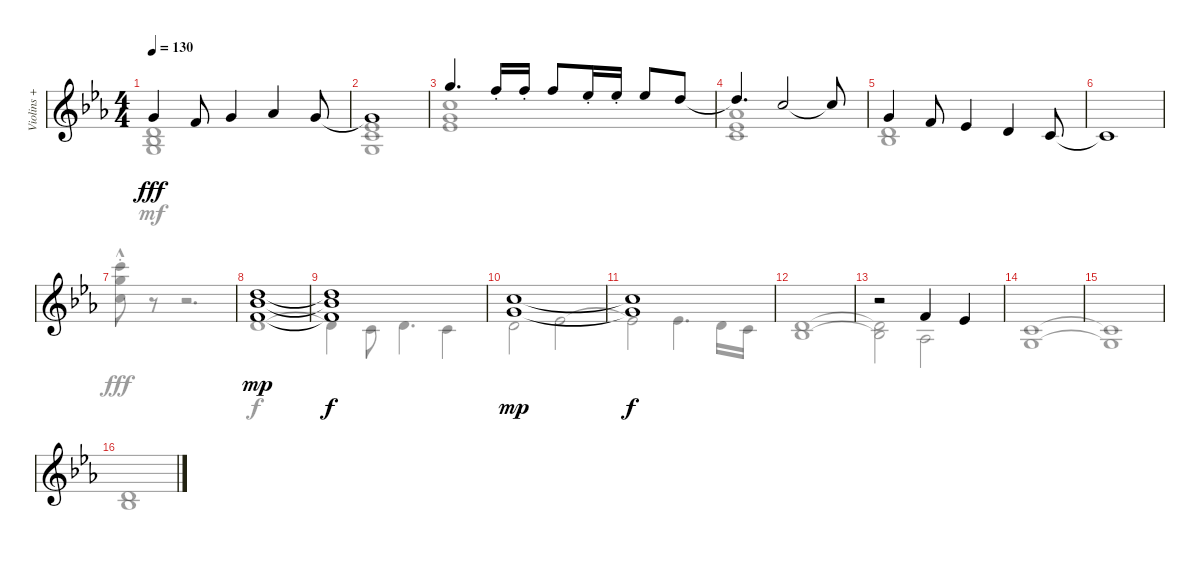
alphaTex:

\track ("Violins + Violas" "Violins + ") {instrument stringensemble1}
\staff {score}
\tuning (E4 B3 G3 D3 A2 E2) {hide}
\voice
\ts (4 4)
\tempo 130
\clef g2
\ks cminor
3.1.4{dy fff} 1.1.8 3.1.4 4.1.4 3.1.8 |
3.1{t}.1 |
15.1.4{d} 13.1{st}.16 13.1{st}.16 13.1.8 11.1{st}.16 11.1{st}.16 11.1.8 10.1.8 |
10.1{t}.4{d} 8.1.2 8.1{t}.8 |
3.1.4 1.1.8 4.2.4 3.2.4 1.2.8 |
1.2{t}.1 |
|
(10.1 11.2 10.3).1{dy mp} |
(10.1{t} 11.2{t} 10.3{t}).1{dy f} |
(3.1 13.2).1{dy mp} |
(3.1{t} 13.2{t}).1{dy f} |
|
r.2 1.1.4 4.2.4 |
|
|
\voice
\clef g2
\ottava regular
\simile none
\ks cminor
(3.2 3.3 5.4).1{dy mf} |
(1.2 8.3 5.4).1 |
(3.1 13.2 8.3).1 |
(4.1 1.2 13.4).1 |
(3.2 3.3).1 |
|
(15.1{hac st} 25.2{hac st} 17.3{hac st}).8{dy fff} r.8 r.2{d} |
3.2.1{dy f} |
3.2{t}.4 1.2.8 3.2.4{d} 1.2.4 |
3.2.2 4.2.2 |
4.2{t}.2 4.2.4{d} 3.2.16 1.2.16 |
(3.2 3.3).1 |
(3.2{t} 3.3{t}).2 1.3.2 |
(1.2 0.3).1 |
(1.2{t} 0.3{t}).1 |
(3.2 3.3).1
